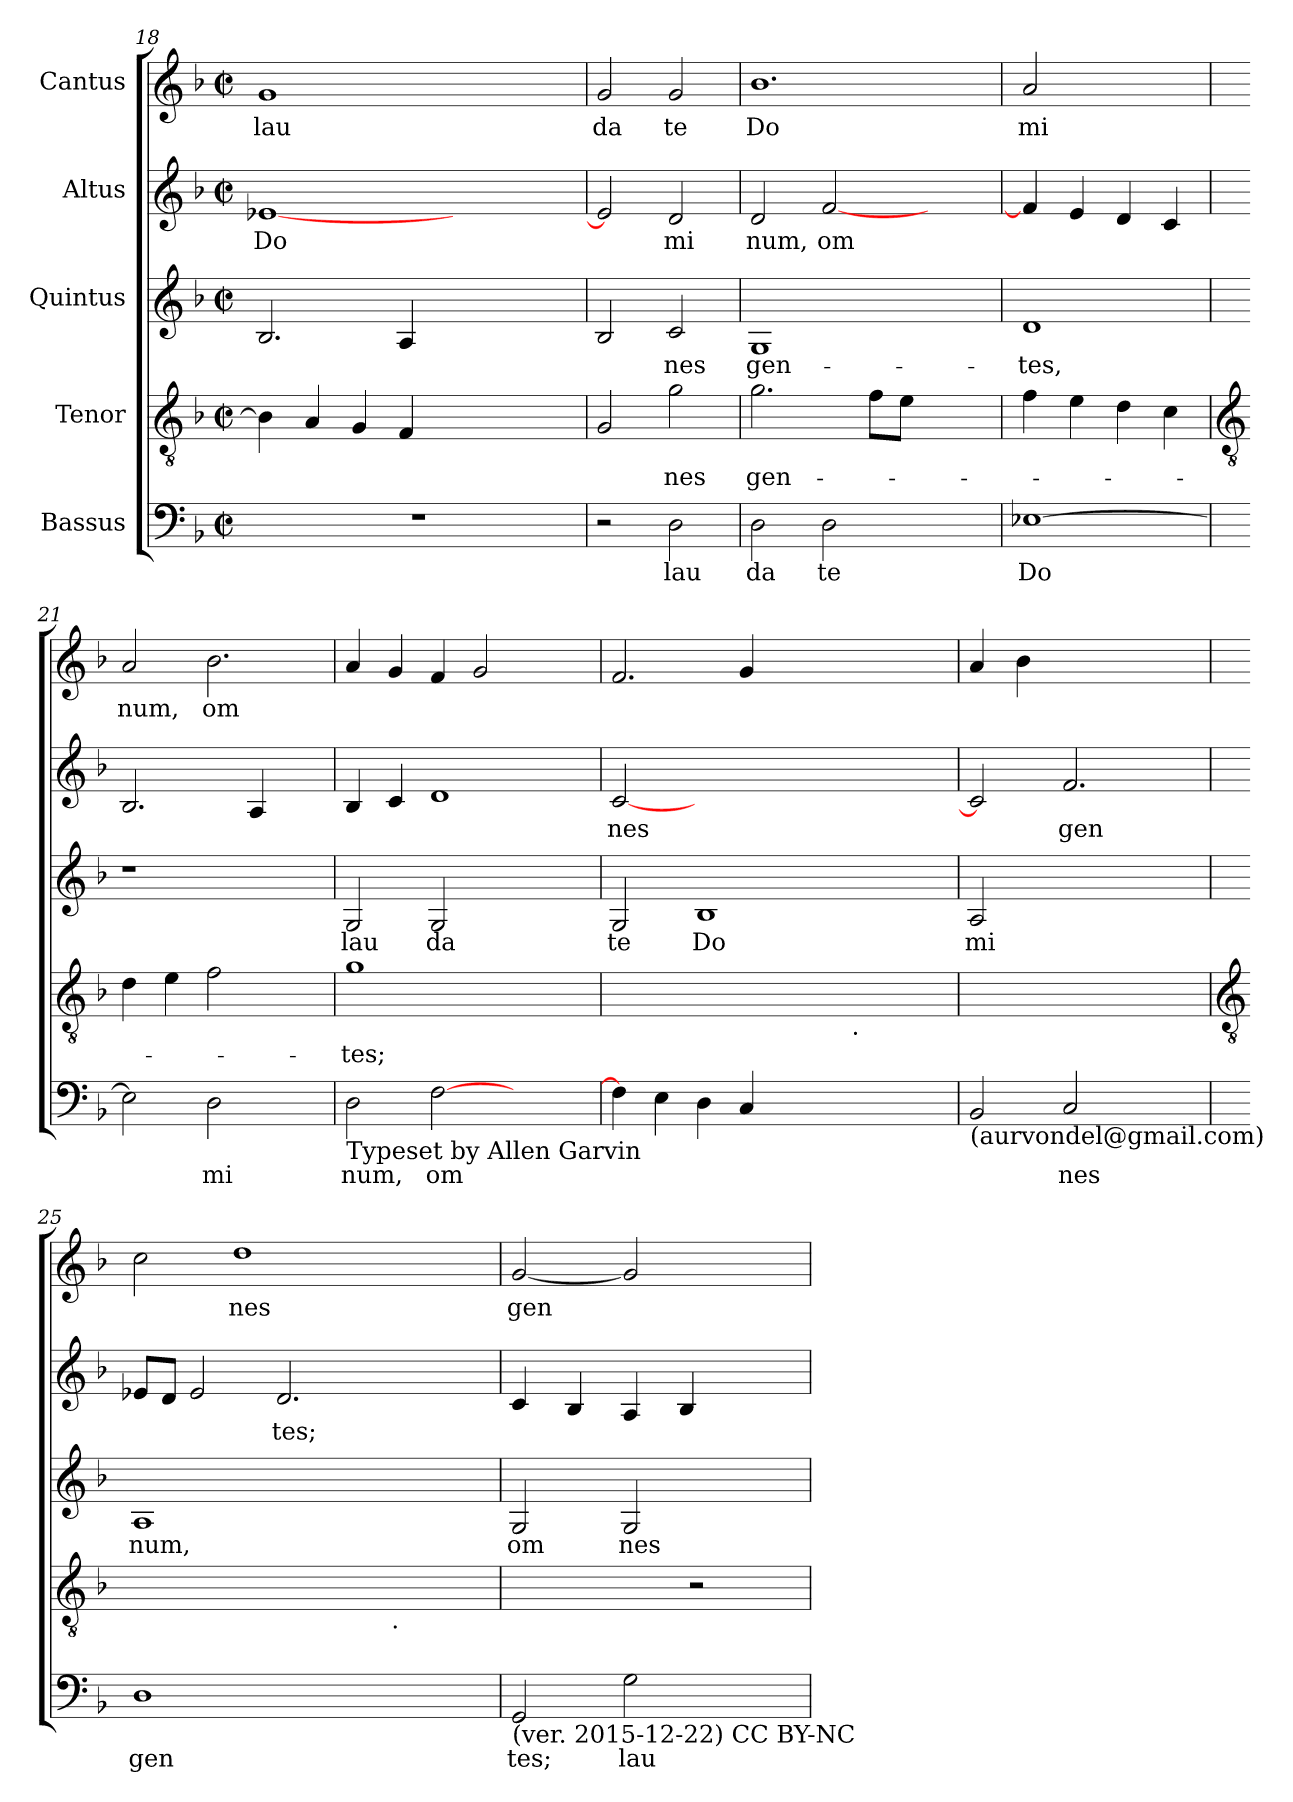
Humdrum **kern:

**kern	**text	**kern	**text	**kern	**text	**kern	**text	**kern	**text
*part5	*part5	*part4	*part4	*part3	*part3	*part2	*part2	*part1	*part1
*staff5	*staff5	*staff4	*staff4	*staff3	*staff3	*staff2	*staff2	*staff1	*staff1
*I"Bassus	*	*I"Tenor	*	*I"Quintus	*	*I"Altus	*	*I"Cantus	*
!!LO:LB:g=z
*clefF4	*	*clefGv2	*	*clefG2	*	*clefG2	*	*clefG2	*
*k[b-]	*	*k[b-]	*	*k[b-]	*	*k[b-]	*	*k[b-]	*
*F:	*	*F:	*	*F:	*	*F:	*	*F:	*
*M2/2	*	*M2/2	*	*M2/2	*	*M2/2	*	*M2/2	*
*met(c|)	*	*met(c|)	*	*met(c|)	*	*met(c|)	*	*met(c|)	*
=18	=18	=18	=18	=18	=18	=18	=18	=18	=18
!	!	!	!	!	!	!	!LO:LY:b	!	!LO:LY:b
4ryy	.	4B-\]	.	2.B-/	.	[1e-X	Do	1g	lau
4ryy	.	4A/	.	.	.	.	.	.	.
4ryy	.	4G/	.	.	.	.	.	.	.
32ryy	.	4F/	.	4A/	.	.	.	.	.
1r	.	.	.	.	.	.	.	.	.
.	.	2ryy	.	2ryy	.	2ryy	.	2ryy	.
.	.	4ryy	.	4ryy	.	4ryy	.	4ryy	.
.	.	32ryy	.	32ryy	.	32ryy	.	32ryy	.
=18A	=18A	=18A	=18A	=18A	=18A	=18A	=18A	=18A	=18A
!	!	!	!	!	!	!	!	!	!LO:LY:b
2r	.	2G/	.	2B-/	.	2e-/]	.	2g/	da
!	!LO:LY:b	!	!LO:LY:b	!	!LO:LY:b	!	!LO:LY:b	!	!LO:LY:b
2D\	lau	2g\	-nes	2c/	-nes	2d/	mi	2g/	te
!!LO:LB:g=z
=19A	=19A	=19A	=19A	=19A	=19A	=19A	=19A	=19A	=19A
!	!LO:LY:b	!	!LO:LY:b	!	!LO:LY:b	!	!LO:LY:b	!	!LO:LY:b
2D\	da	2.g\	gen-	1G	gen-	2d/	num,	1.b-	Do
!	!LO:LY:b	!	!	!	!	!	!LO:LY:b	!	!
2D\	te	.	.	.	.	[2f/	om	.	.
.	.	8f\L	.	.	.	.	.	.	.
.	.	8e\J	.	.	.	.	.	.	.
2ryy	.	2ryy	.	2ryy	.	2ryy	.	.	.
!!LO:LB:g=z
=20A	=20A	=20A	=20A	=20A	=20A	=20A	=20A	=20A	=20A
!	!LO:LY:b	!	!	!	!LO:LY:b	!	!	!	!LO:LY:b
[1E-X	Do	4f\	.	1d	-tes,	4f/]	.	2a/	mi
.	.	4e\	.	.	.	4e/	.	.	.
.	.	4d\	.	.	.	4d/	.	2ryy	.
.	.	4c\	.	.	.	4c/	.	.	.
!!LO:LB:g=z
=21	=21	=21	=21	=21	=21	=21	=21	=21	=21
*	*	*clefGv2	*	*	*	*	*	*	*
!	!	!	!	!	!	!	!	!	!LO:LY:b
2E-\]	.	4d\	.	1r	.	2.B-/	.	2a/	num,
.	.	4e\	.	.	.	.	.	.	.
!	!LO:LY:b	!	!	!	!	!	!	!	!LO:LY:b
2D\	mi	2f\	.	.	.	.	.	2.b-\	om
.	.	.	.	.	.	4A/	.	.	.
4ryy	.	4ryy	.	4ryy	.	4ryy	.	.	.
=22	=22	=22	=22	=22	=22	=22	=22	=22	=22
!LO:TX:b:t=Typeset by Allen Garvin	!	!	!	!	!	!	!	!	!
!	!LO:LY:b	!	!LO:LY:b	!	!LO:LY:b	!	!	!	!
2D\	num,	1g	-tes;	2G/	lau	4B-/	.	4a/	.
.	.	.	.	.	.	4c/	.	4g/	.
!	!LO:LY:b	!	!	!	!LO:LY:b	!	!	!	!
[2F\	om	.	.	2G/	da	1d	.	4f/	.
.	.	.	.	.	.	.	.	2g/	.
2ryy	.	2ryy	.	2ryy	.	.	.	.	.
.	.	.	.	.	.	.	.	4ryy	.
!!LO:LB:g=z
=23	=23	=23	=23	=23	=23	=23	=23	=23	=23
!	!	!	!	!	!LO:LY:b	!	!LO:LY:b	!	!
4F\]	.	4ryy	.	2G/	te	[2c/	nes	2.f/	.
4E\	.	4ryy	.	.	.	.	.	.	.
!	!	!	!	!	!LO:LY:b	!	!	!	!
4D\	.	4ryy	.	1B-	Do	1ryy	.	.	.
4C/	.	64ryy	.	.	.	.	.	4g/	.
.	.	64ryy	.	.	.	.	.	.	.
.	.	64ryy	.	.	.	.	.	.	.
.	.	64ryy	.	.	.	.	.	.	.
.	.	64ryy	.	.	.	.	.	.	.
.	.	64ryy	.	.	.	.	.	.	.
.	.	64ryy	.	.	.	.	.	.	.
.	.	64ryy	.	.	.	.	.	.	.
.	.	64ryy	.	.	.	.	.	.	.
.	.	64ryy	.	.	.	.	.	.	.
.	.	64ryy	.	.	.	.	.	.	.
.	.	64ryy	.	.	.	.	.	.	.
.	.	64ryy	.	.	.	.	.	.	.
.	.	64ryy	.	.	.	.	.	.	.
!	!	!LO:TX:b:t=.	!	!	!	!	!	!	!
.	.	64ryy	.	.	.	.	.	.	.
.	.	4ryy	.	.	.	.	.	.	.
2ryy	.	.	.	.	.	.	.	2ryy	.
.	.	4ryy	.	.	.	.	.	.	.
.	.	64ryy	.	.	.	.	.	.	.
!!LO:LB:g=z
=24	=24	=24	=24	=24	=24	=24	=24	=24	=24
!LO:TX:b:t=(aurvondel@gmail.com)	!	!	!	!	!	!	!	!	!
!	!	!	!	!	!LO:LY:b	!	!	!	!
2BB-/	.	4ryy	.	2A/	mi	2c/]	.	4a/	.
.	.	4ryy	.	.	.	.	.	4b-\	.
!	!LO:LY:b	!	!	!	!	!	!LO:LY:b	!	!
2C/	nes	4ryy	.	2.ryy	.	2.f/	gen	2.ryy	.
.	.	64ryy	.	.	.	.	.	.	.
.	.	64%31ryy	.	.	.	.	.	.	.
4ryy	.	.	.	.	.	.	.	.	.
!!LO:LB:g=z
=25	=25	=25	=25	=25	=25	=25	=25	=25	=25
*	*	*clefGv2	*	*	*	*	*	*	*
!	!LO:LY:b	!	!	!	!LO:LY:b	!	!	!	!
1D	gen	4ryy	.	1A	num,	8e-X/L	.	2cc\	.
.	.	.	.	.	.	8d/J	.	.	.
.	.	4ryy	.	.	.	2e-/	.	.	.
!	!	!	!	!	!	!	!	!	!LO:LY:b
.	.	4ryy	.	.	.	.	.	1dd	nes
!	!	!	!	!	!	!	!LO:LY:b	!	!
.	.	64ryy	.	.	.	2.d/	tes;	.	.
.	.	64ryy	.	.	.	.	.	.	.
.	.	64ryy	.	.	.	.	.	.	.
.	.	64ryy	.	.	.	.	.	.	.
.	.	64ryy	.	.	.	.	.	.	.
.	.	64ryy	.	.	.	.	.	.	.
.	.	64ryy	.	.	.	.	.	.	.
.	.	64ryy	.	.	.	.	.	.	.
.	.	64ryy	.	.	.	.	.	.	.
.	.	64ryy	.	.	.	.	.	.	.
.	.	64ryy	.	.	.	.	.	.	.
.	.	64ryy	.	.	.	.	.	.	.
.	.	64ryy	.	.	.	.	.	.	.
.	.	64ryy	.	.	.	.	.	.	.
!	!	!LO:TX:b:t=.	!	!	!	!	!	!	!
.	.	64ryy	.	.	.	.	.	.	.
.	.	4ryy	.	.	.	.	.	.	.
2ryy	.	.	.	2ryy	.	.	.	.	.
.	.	4ryy	.	.	.	.	.	.	.
.	.	64ryy	.	.	.	.	.	.	.
=26	=26	=26	=26	=26	=26	=26	=26	=26	=26
!LO:TX:b:t=(ver. 2015-12-22) CC BY-NC	!	!	!	!	!	!	!	!	!
!	!LO:LY:b	!	!	!	!LO:LY:b	!	!	!	!LO:LY:b
2GG/	tes;	4ryy	.	2G/	om	4c/	.	[2g/	gen
.	.	4ryy	.	.	.	4B-/	.	.	.
!	!LO:LY:b	!	!	!	!LO:LY:b	!	!	!	!
2G\	lau	4ryy	.	2G/	nes	4A/	.	2g/]	.
.	.	64ryy	.	.	.	4B-/	.	.	.
.	.	2r	.	.	.	.	.	.	.
4ryy	.	.	.	4ryy	.	4ryy	.	4ryy	.
64ryy	.	.	.	64ryy	.	64ryy	.	64ryy	.
=	=	=	=	=	=	=	=	=	=
*-	*-	*-	*-	*-	*-	*-	*-	*-	*-
